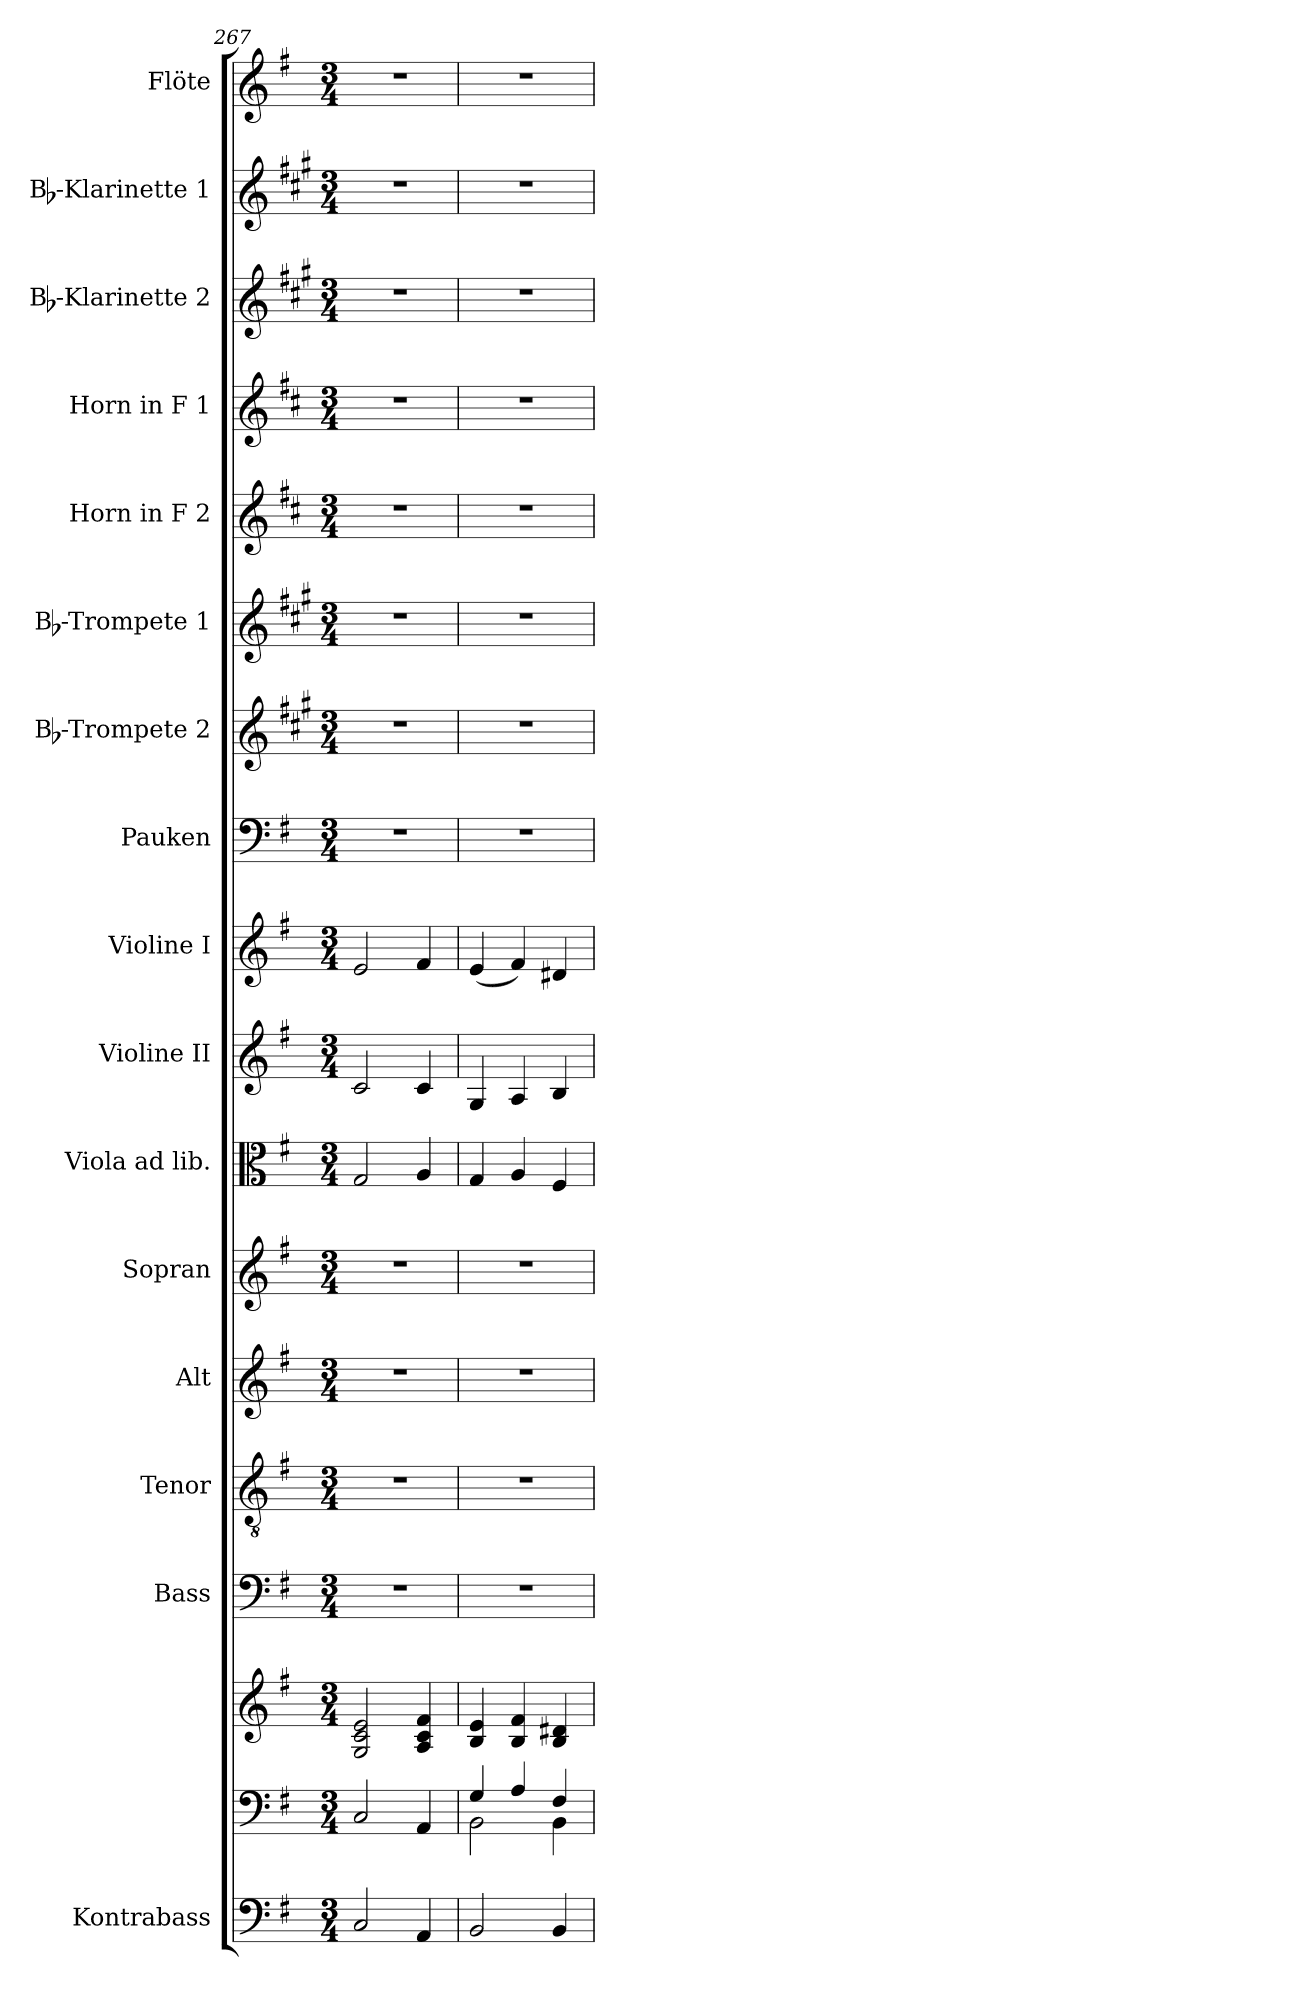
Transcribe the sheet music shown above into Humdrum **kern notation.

**kern	**kern	**kern	**kern	**kern	**kern	**kern	**kern	**kern	**kern	**kern	**kern	**kern	**kern	**kern	**kern	**kern	**kern
*part17	*part16	*part16	*part15	*part14	*part13	*part12	*part11	*part10	*part9	*part8	*part7	*part6	*part5	*part4	*part3	*part2	*part1
*staff18	*staff17	*staff16	*staff15	*staff14	*staff13	*staff12	*staff11	*staff10	*staff9	*staff8	*staff7	*staff6	*staff5	*staff4	*staff3	*staff2	*staff1
*I"Kontrabass	*	*	*I"Bass	*I"Tenor	*I"Alt	*I"Sopran	*I"Viola ad lib.	*I"Violine II	*I"Violine I	*I"Pauken	*I"Bb-Trompete 2	*I"Bb-Trompete 1	*I"Horn in F 2	*I"Horn in F 1	*I"Bb-Klarinette 2	*I"Bb-Klarinette 1	*I"Flöte
*I'Kb.	*	*	*I'B.	*I'T.	*I'A.	*I'S.	*I'Vla.	*I'Vl. II	*I'Vl. I	*I'Pk.	*I'Bb Trp. 2	*I'Bb Trp. 1	*	*	*I'Bb Kl. 2	*I'Bb Kl. 1	*I'Fl.
*clefF4	*clefF4	*clefG2	*clefF4	*clefGv2	*clefG2	*clefG2	*clefC3	*clefG2	*clefG2	*clefF4	*clefG2	*clefG2	*clefG2	*clefG2	*clefG2	*clefG2	*clefG2
*ITrd7c12	*	*	*	*	*	*	*	*	*	*	*ITrd1c2	*ITrd1c2	*ITrd4c7	*ITrd4c7	*ITrd1c2	*ITrd1c2	*
*k[f#]	*k[f#]	*k[f#]	*k[f#]	*k[f#]	*k[f#]	*k[f#]	*k[f#]	*k[f#]	*k[f#]	*k[f#]	*k[f#]	*k[f#]	*k[f#]	*k[f#]	*k[f#]	*k[f#]	*k[f#]
*G:	*G:	*G:	*G:	*G:	*G:	*G:	*G:	*G:	*G:	*G:	*G:	*G:	*G:	*G:	*G:	*G:	*G:
*M3/4	*M3/4	*M3/4	*M3/4	*M3/4	*M3/4	*M3/4	*M3/4	*M3/4	*M3/4	*M3/4	*M3/4	*M3/4	*M3/4	*M3/4	*M3/4	*M3/4	*M3/4
=267	=267	=267	=267	=267	=267	=267	=267	=267	=267	=267	=267	=267	=267	=267	=267	=267	=267
2CC/	2C/	2G/ 2c/ 2e/	2.r	2.r	2.r	2.r	2G/	2c/	2e/	2.r	2.r	2.r	2.r	2.r	2.r	2.r	2.r
4AAA/	4AA/	4A/ 4c/ 4f#/	.	.	.	.	4A/	4c/	4f#/	.	.	.	.	.	.	.	.
=268	=268	=268	=268	=268	=268	=268	=268	=268	=268	=268	=268	=268	=268	=268	=268	=268	=268
*	*^	*	*	*	*	*	*	*	*	*	*	*	*	*	*	*	*
2BBB/	4G/	2BB\	4B/ 4e/	2.r	2.r	2.r	2.r	4G/	4G/	(<4e/	2.r	2.r	2.r	2.r	2.r	2.r	2.r	2.r
.	4A/	.	4B/ 4f#/	.	.	.	.	4A/	4A/	4f#/)	.	.	.	.	.	.	.	.
4BBB/	4F#/	4BB\	4B/ 4d#X/	.	.	.	.	4F#/	4B/	4d#X/	.	.	.	.	.	.	.	.
*	*v	*v	*	*	*	*	*	*	*	*	*	*	*	*	*	*	*	*
=	=	=	=	=	=	=	=	=	=	=	=	=	=	=	=	=	=
*-	*-	*-	*-	*-	*-	*-	*-	*-	*-	*-	*-	*-	*-	*-	*-	*-	*-
